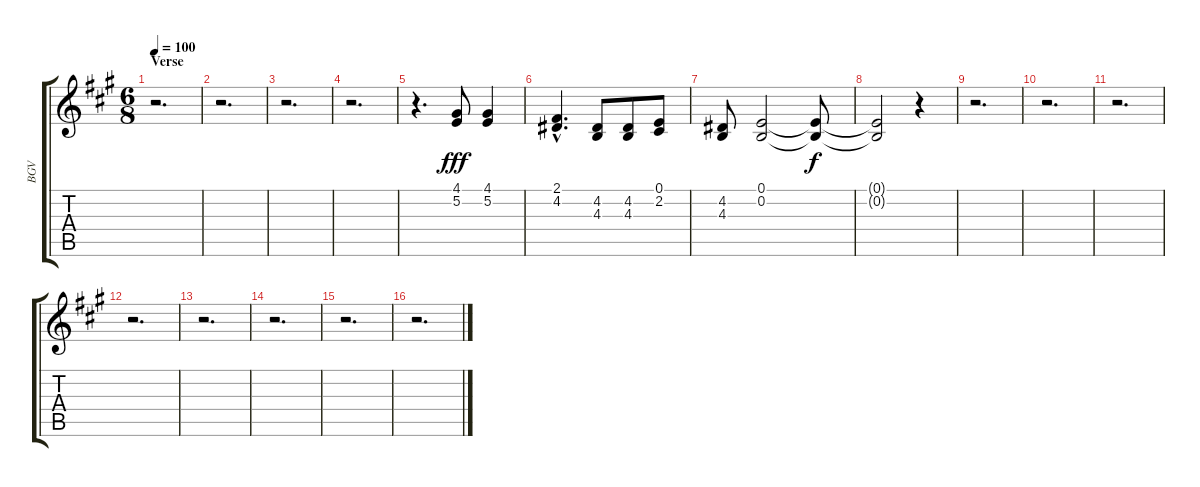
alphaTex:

\track ("BGV" "BGV") {instrument altosax}
\staff {score tabs}
\tuning (E4 B3 G3 D3 A2 E2) {hide}
\ts (6 8)
\section ("" "Verse")
\tempo 100
\clef g2
\ks a
r.2{d dy fff} |
r.2{d} |
r.2{d} |
r.2{d} |
r.4{d} (4.1 5.2).8{volume 12 balance 8} (4.1 5.2).4 |
(2.1{hac} 4.2{hac}).4{d} (4.2 4.3).8 (4.2 4.3).8 (0.1 2.2).8 |
(4.2 4.3).8 (0.1 0.2).2 (0.1{t} 0.2{t}).8{dy f} |
(0.1{t} 0.2{t}).2 r.4 |
r.2{d} |
r.2{d} |
r.2{d} |
r.2{d} |
r.2{d} |
r.2{d} |
r.2{d} |
r.2{d}
